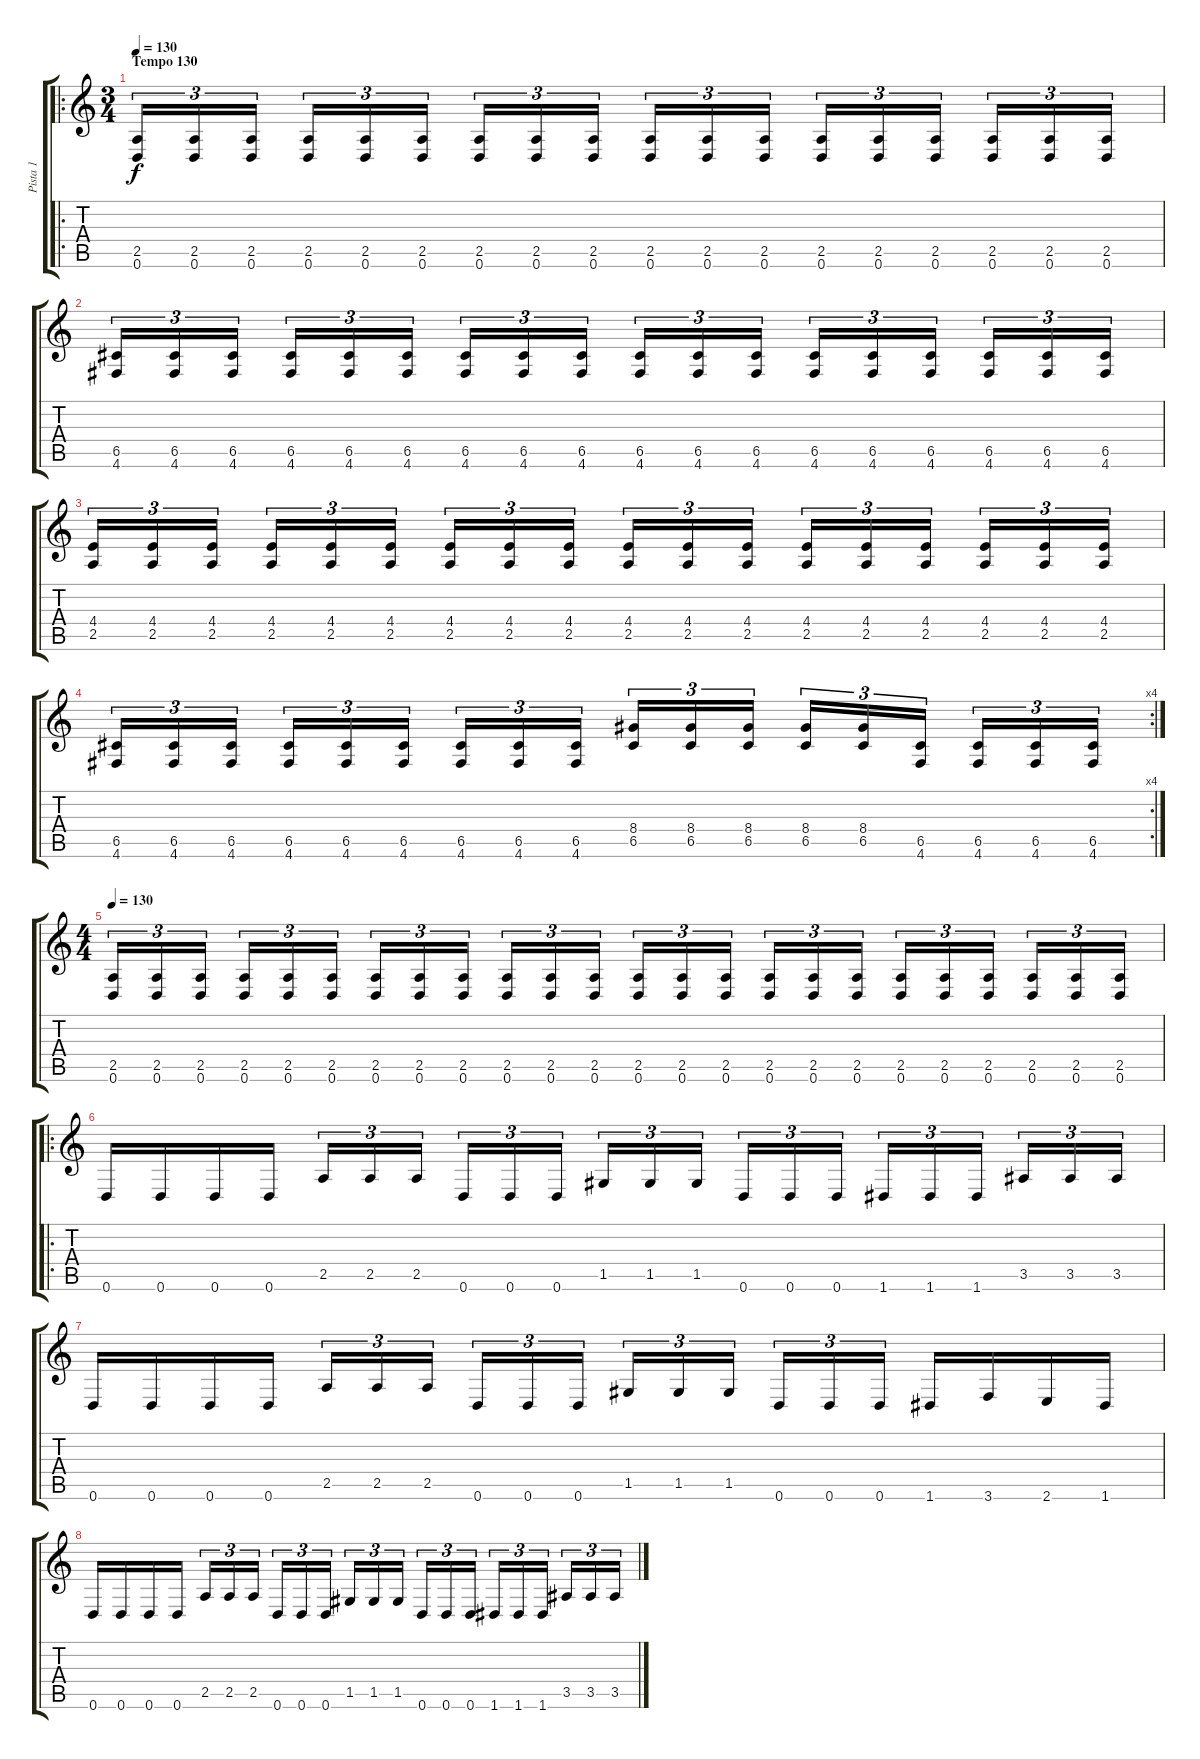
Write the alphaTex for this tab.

\track ("Pista 1" "Pista 1") {instrument distortionguitar}
\staff {score tabs}
\tuning (D4 A3 F3 C3 G2 D2) {hide}
\ro
\ts (3 4)
\section ("" "Tempo 130")
\tempo 130
\clef g2
\ks c
(2.5 0.6).16{tu (3 2) dy f} (2.5 0.6).16{tu (3 2)} (2.5 0.6).16{tu (3 2)} (2.5 0.6).16{tu (3 2)} (2.5 0.6).16{tu (3 2)} (2.5 0.6).16{tu (3 2)} (2.5 0.6).16{tu (3 2)} (2.5 0.6).16{tu (3 2)} (2.5 0.6).16{tu (3 2)} (2.5 0.6).16{tu (3 2)} (2.5 0.6).16{tu (3 2)} (2.5 0.6).16{tu (3 2)} (2.5 0.6).16{tu (3 2)} (2.5 0.6).16{tu (3 2)} (2.5 0.6).16{tu (3 2)} (2.5 0.6).16{tu (3 2)} (2.5 0.6).16{tu (3 2)} (2.5 0.6).16{tu (3 2)} |
(6.5 4.6).16{tu (3 2)} (6.5 4.6).16{tu (3 2)} (6.5 4.6).16{tu (3 2)} (6.5 4.6).16{tu (3 2)} (6.5 4.6).16{tu (3 2)} (6.5 4.6).16{tu (3 2)} (6.5 4.6).16{tu (3 2)} (6.5 4.6).16{tu (3 2)} (6.5 4.6).16{tu (3 2)} (6.5 4.6).16{tu (3 2)} (6.5 4.6).16{tu (3 2)} (6.5 4.6).16{tu (3 2)} (6.5 4.6).16{tu (3 2)} (6.5 4.6).16{tu (3 2)} (6.5 4.6).16{tu (3 2)} (6.5 4.6).16{tu (3 2)} (6.5 4.6).16{tu (3 2)} (6.5 4.6).16{tu (3 2)} |
(4.4 2.5).16{tu (3 2)} (4.4 2.5).16{tu (3 2)} (4.4 2.5).16{tu (3 2)} (4.4 2.5).16{tu (3 2)} (4.4 2.5).16{tu (3 2)} (4.4 2.5).16{tu (3 2)} (4.4 2.5).16{tu (3 2)} (4.4 2.5).16{tu (3 2)} (4.4 2.5).16{tu (3 2)} (4.4 2.5).16{tu (3 2)} (4.4 2.5).16{tu (3 2)} (4.4 2.5).16{tu (3 2)} (4.4 2.5).16{tu (3 2)} (4.4 2.5).16{tu (3 2)} (4.4 2.5).16{tu (3 2)} (4.4 2.5).16{tu (3 2)} (4.4 2.5).16{tu (3 2)} (4.4 2.5).16{tu (3 2)} |
\rc 4
(6.5 4.6).16{tu (3 2)} (6.5 4.6).16{tu (3 2)} (6.5 4.6).16{tu (3 2)} (6.5 4.6).16{tu (3 2)} (6.5 4.6).16{tu (3 2)} (6.5 4.6).16{tu (3 2)} (6.5 4.6).16{tu (3 2)} (6.5 4.6).16{tu (3 2)} (6.5 4.6).16{tu (3 2)} (8.4 6.5).16{tu (3 2)} (8.4 6.5).16{tu (3 2)} (8.4 6.5).16{tu (3 2)} (8.4 6.5).16{tu (3 2)} (8.4 6.5).16{tu (3 2)} (6.5 4.6).16{tu (3 2)} (6.5 4.6).16{tu (3 2)} (6.5 4.6).16{tu (3 2)} (6.5 4.6).16{tu (3 2)} |
\ts (4 4)
\tempo 130
(2.5 0.6).16{tu (3 2)} (2.5 0.6).16{tu (3 2)} (2.5 0.6).16{tu (3 2)} (2.5 0.6).16{tu (3 2)} (2.5 0.6).16{tu (3 2)} (2.5 0.6).16{tu (3 2)} (2.5 0.6).16{tu (3 2)} (2.5 0.6).16{tu (3 2)} (2.5 0.6).16{tu (3 2)} (2.5 0.6).16{tu (3 2)} (2.5 0.6).16{tu (3 2)} (2.5 0.6).16{tu (3 2)} (2.5 0.6).16{tu (3 2)} (2.5 0.6).16{tu (3 2)} (2.5 0.6).16{tu (3 2)} (2.5 0.6).16{tu (3 2)} (2.5 0.6).16{tu (3 2)} (2.5 0.6).16{tu (3 2)} (2.5 0.6).16{tu (3 2)} (2.5 0.6).16{tu (3 2)} (2.5 0.6).16{tu (3 2)} (2.5 0.6).16{tu (3 2)} (2.5 0.6).16{tu (3 2)} (2.5 0.6).16{tu (3 2)} |
\ro
0.6.16 0.6.16 0.6.16 0.6.16 2.5.16{tu (3 2)} 2.5.16{tu (3 2)} 2.5.16{tu (3 2)} 0.6.16{tu (3 2)} 0.6.16{tu (3 2)} 0.6.16{tu (3 2)} 1.5.16{tu (3 2)} 1.5.16{tu (3 2)} 1.5.16{tu (3 2)} 0.6.16{tu (3 2)} 0.6.16{tu (3 2)} 0.6.16{tu (3 2)} 1.6.16{tu (3 2)} 1.6.16{tu (3 2)} 1.6.16{tu (3 2)} 3.5.16{tu (3 2)} 3.5.16{tu (3 2)} 3.5.16{tu (3 2)} |
0.6.16 0.6.16 0.6.16 0.6.16 2.5.16{tu (3 2)} 2.5.16{tu (3 2)} 2.5.16{tu (3 2)} 0.6.16{tu (3 2)} 0.6.16{tu (3 2)} 0.6.16{tu (3 2)} 1.5.16{tu (3 2)} 1.5.16{tu (3 2)} 1.5.16{tu (3 2)} 0.6.16{tu (3 2)} 0.6.16{tu (3 2)} 0.6.16{tu (3 2)} 1.6.16 3.6.16 2.6.16 1.6.16 |
0.6.16 0.6.16 0.6.16 0.6.16 2.5.16{tu (3 2)} 2.5.16{tu (3 2)} 2.5.16{tu (3 2)} 0.6.16{tu (3 2)} 0.6.16{tu (3 2)} 0.6.16{tu (3 2)} 1.5.16{tu (3 2)} 1.5.16{tu (3 2)} 1.5.16{tu (3 2)} 0.6.16{tu (3 2)} 0.6.16{tu (3 2)} 0.6.16{tu (3 2)} 1.6.16{tu (3 2)} 1.6.16{tu (3 2)} 1.6.16{tu (3 2)} 3.5.16{tu (3 2)} 3.5.16{tu (3 2)} 3.5.16{tu (3 2)}
